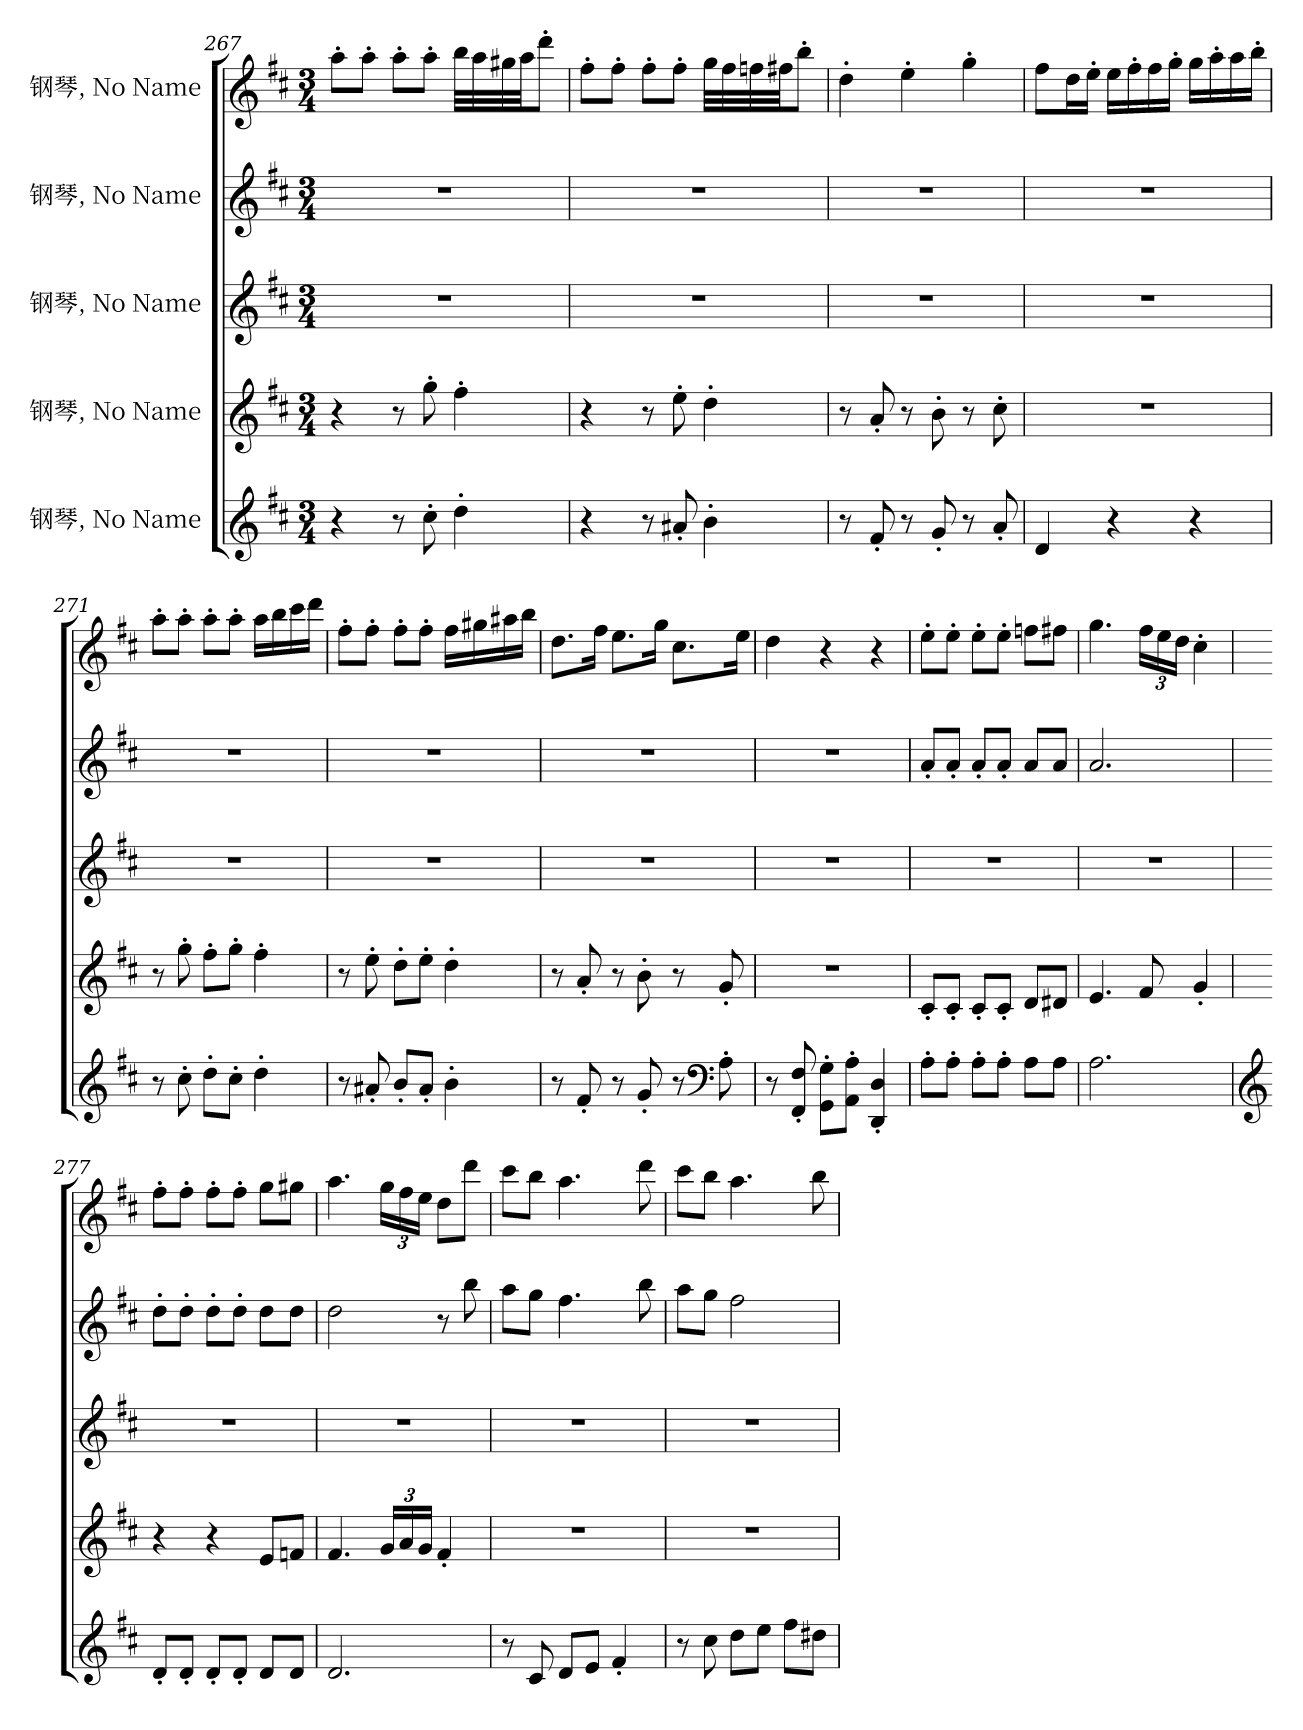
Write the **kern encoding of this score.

**kern	**kern	**kern	**kern	**kern
*part5	*part4	*part3	*part2	*part1
*staff5	*staff4	*staff3	*staff2	*staff1
*I"钢琴, No Name	*I"钢琴, No Name	*I"钢琴, No Name	*I"钢琴, No Name	*I"钢琴, No Name
!!LO:PB:g=z
*clefG2	*clefG2	*clefG2	*clefG2	*clefG2
*k[f#c#]	*k[f#c#]	*k[f#c#]	*k[f#c#]	*k[f#c#]
*M3/4	*M3/4	*M3/4	*M3/4	*M3/4
*MM124	*MM124	*MM124	*MM124	*MM124
=267	=267	=267	=267	=267
4r	4r	2.r	2.r	8aa'\L
.	.	.	.	8aa'\J
8r	8r	.	.	8aa'\L
8cc#'\	8gg'\	.	.	8aa'\J
4dd'\	4ff#'\	.	.	32bb\LLL
.	.	.	.	32aa\
.	.	.	.	32gg#X\
.	.	.	.	32aa\JJ
.	.	.	.	8ddd'\J
=268	=268	=268	=268	=268
4r	4r	2.r	2.r	8ff#'\L
.	.	.	.	8ff#'\J
8r	8r	.	.	8ff#'\L
8a#X'/	8ee'\	.	.	8ff#'\J
4b'\	4dd'\	.	.	32gg\LLL
.	.	.	.	32ff#\
.	.	.	.	32ffn\
.	.	.	.	32ff#X\JJ
.	.	.	.	8bb'\J
=269	=269	=269	=269	=269
8r	8r	2.r	2.r	4dd'\
8f#'/	8a'/	.	.	.
8r	8r	.	.	4ee'\
8g'/	8b'\	.	.	.
8r	8r	.	.	4gg'\
8a'/	8cc#'\	.	.	.
!!LO:LB:g=z
=270	=270	=270	=270	=270
4d/	2.r	2.r	2.r	8ff#\L
.	.	.	.	16dd\L
.	.	.	.	16ee'\JJ
4r	.	.	.	16ee\LL
.	.	.	.	16ff#'\
.	.	.	.	16ff#\
.	.	.	.	16gg'\JJ
4r	.	.	.	16gg\LL
.	.	.	.	16aa'\
.	.	.	.	16aa\
.	.	.	.	16bb'\JJ
=271	=271	=271	=271	=271
*	*	*	*	*MM124
8r	8r	2.r	2.r	8aa'\L
8cc#'\	8gg'\	.	.	8aa'\J
8dd'\L	8ff#'\L	.	.	8aa'\L
8cc#'\J	8gg'\J	.	.	8aa'\J
4dd'\	4ff#'\	.	.	16aa\LL
.	.	.	.	16bb\
.	.	.	.	16ccc#\
.	.	.	.	16ddd\JJ
=272	=272	=272	=272	=272
8r	8r	2.r	2.r	8ff#'\L
8a#X'/	8ee'\	.	.	8ff#'\J
8b'/L	8dd'\L	.	.	8ff#'\L
8a#'/J	8ee'\J	.	.	8ff#'\J
4b'\	4dd'\	.	.	16ff#\LL
.	.	.	.	16gg#X\
.	.	.	.	16aa#X\
.	.	.	.	16bb\JJ
!!LO:PB:g=z
=273	=273	=273	=273	=273
8r	8r	2.r	2.r	8.dd\L
8f#'/	8a'/	.	.	.
.	.	.	.	16ff#\Jk
8r	8r	.	.	8.ee\L
8g'/	8b'\	.	.	.
.	.	.	.	16gg\Jk
8r	8r	.	.	8.cc#\L
*clefF4	*	*	*	*
8A'\	8g'/	.	.	.
.	.	.	.	16ee\Jk
=274	=274	=274	=274	=274
8r	2.r	2.r	2.r	4dd\
8FF#/' 8F#/'	.	.	.	.
8GG\' 8G\'L	.	.	.	4r
8AA\' 8A\'J	.	.	.	.
*	*	*	*	*MM116
4DD/' 4D/'	.	.	.	4r
=275	=275	=275	=275	=275
*	*	*	*	*MM124
8A'\L	8c#'/L	2.r	8a'/L	8ee'\L
8A'\J	8c#'/J	.	8a'/J	8ee'\J
8A'\L	8c#'/L	.	8a'/L	8ee'\L
8A'\J	8c#'/J	.	8a'/J	8ee'\J
8A\L	8d/L	.	8a/L	8ffn\L
8A\J	8d#X/J	.	8a/J	8ff#X\J
=276	=276	=276	=276	=276
2.A\	4.e/	2.r	2.a/	4.gg\
*	*	*	*	*Xbrackettup
.	8f#/	.	.	24ff#\LL
.	.	.	.	24ee\
.	.	.	.	24dd\JJ
.	4g'/	.	.	4cc#'\
=277	=277	=277	=277	=277
*clefG2	*	*	*	*
*	*	*	*	*MM124
8d'/L	4r	2.r	8dd'\L	8ff#'\L
8d'/J	.	.	8dd'\J	8ff#'\J
8d'/L	4r	.	8dd'\L	8ff#'\L
8d'/J	.	.	8dd'\J	8ff#'\J
8d/L	8e/L	.	8dd\L	8gg\L
8d/J	8fn/J	.	8dd\J	8gg#X\J
!!LO:LB:g=z
=278	=278	=278	=278	=278
2.d/	4.f#/	2.r	2dd\	4.aa\
*	*Xbrackettup	*	*	*
.	24g/LL	.	.	24gg\LL
.	24a/	.	.	24ff#\
.	24g/JJ	.	.	24ee\JJ
*	*	*	*	*MM121
.	4f#'/	.	8r	8dd\L
.	.	.	8bb\	8ddd\J
=279	=279	=279	=279	=279
8r	2.r	2.r	8aa\L	8ccc#\L
8c#/	.	.	8gg\J	8bb\J
8d/L	.	.	4.ff#\	4.aa\
8e/J	.	.	.	.
4f#'/	.	.	.	.
.	.	.	8bb\	8ddd\
=280	=280	=280	=280	=280
8r	2.r	2.r	8aa\L	8ccc#\L
8cc#\	.	.	8gg\J	8bb\J
8dd\L	.	.	2ff#\	4.aa\
8ee\J	.	.	.	.
8ff#\L	.	.	.	.
8dd#X\J	.	.	.	8bb\
=	=	=	=	=
*-	*-	*-	*-	*-
